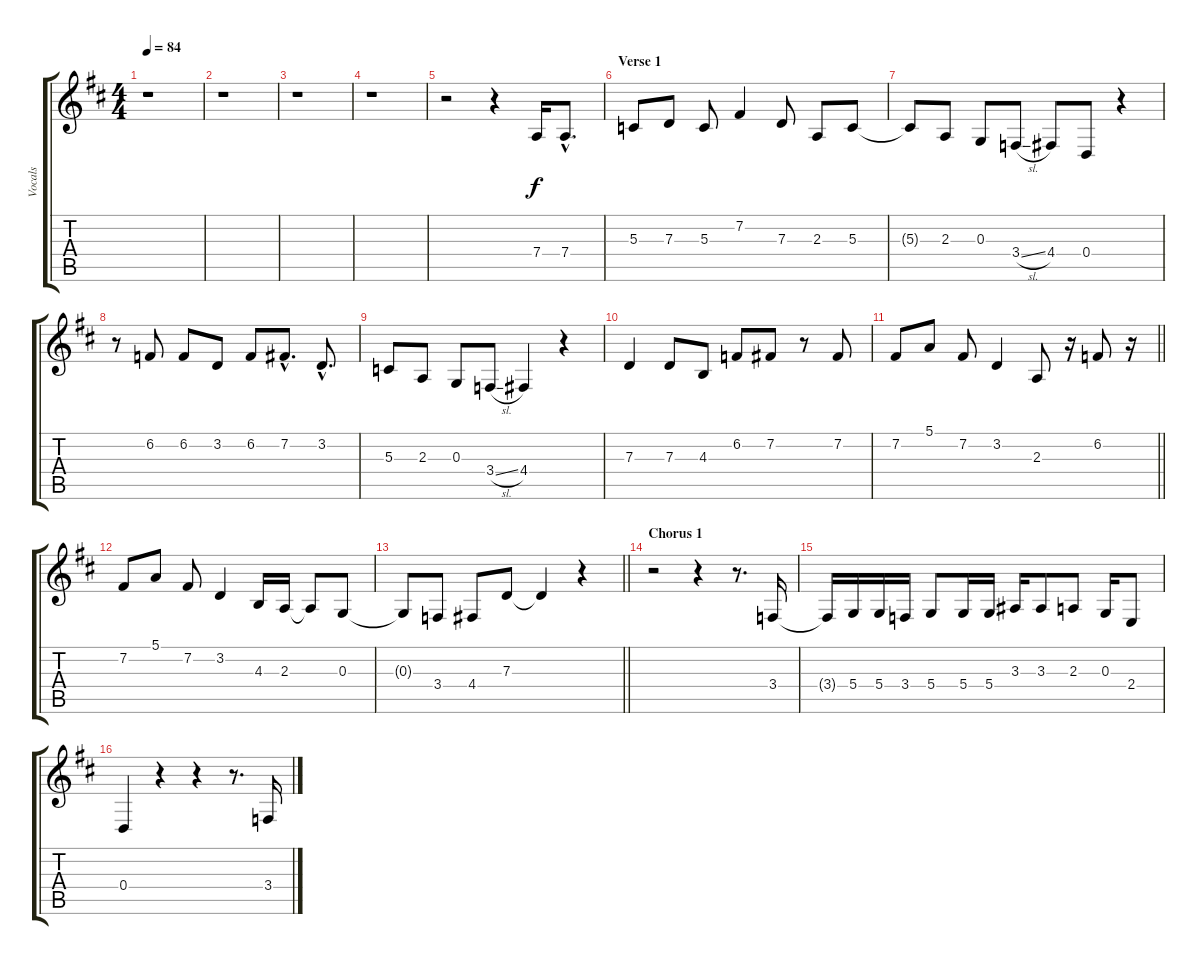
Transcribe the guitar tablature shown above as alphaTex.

\track ("Vocals" "Vocals") {instrument electricgrandpiano}
\staff {score tabs}
\tuning (E4 B3 G3 D3 A2 E2) {hide}
\ts (4 4)
\tempo 84
\clef g2
\ks d
r.1{dy f instrument electricgrandpiano} |
r.1 |
r.1 |
r.1 |
r.2 r.4 7.4.16 7.4{hac}.8{d} |
\section ("" "Verse 1")
5.3.8 7.3.8 5.3.8 7.2.4 7.3.8 2.3.8 5.3.8 |
5.3{t}.8 2.3.8 0.3.8 3.4{sl}.8 4.4.8 0.4.8 r.4 |
r.8 6.2.8 6.2.8 3.2.8 6.2.8 7.2{hac}.8{d} 3.2{hac}.8{d} |
5.3.8 2.3.8 0.3.8 3.4{sl}.8 4.4.4 r.4 |
7.3.4 7.3.8 4.3.8 6.2.8 7.2.8 r.8 7.2.8 |
\barLineRight lightlight
7.2.8 5.1.8 7.2.8 3.2.4 2.3.8 r.16 6.2.8 r.16 |
7.2.8 5.1.8 7.2.8 3.2.4 4.3.16 2.3.16 2.3{t}.8 0.3.8 |
\barLineRight lightlight
0.3{t}.8 3.4.8 4.4.8 7.3.8 7.3{t}.4 r.4 |
\section ("" "Chorus 1")
r.2 r.4 r.8{d} 3.4.16 |
3.4{t}.16 5.4.16 5.4.16 3.4.16 5.4.8 5.4.16 5.4.16 3.3.16 3.3.8 2.3.8 0.3.16 2.4.8 |
0.4.4 r.4 r.4 r.8{d} 3.4.16
